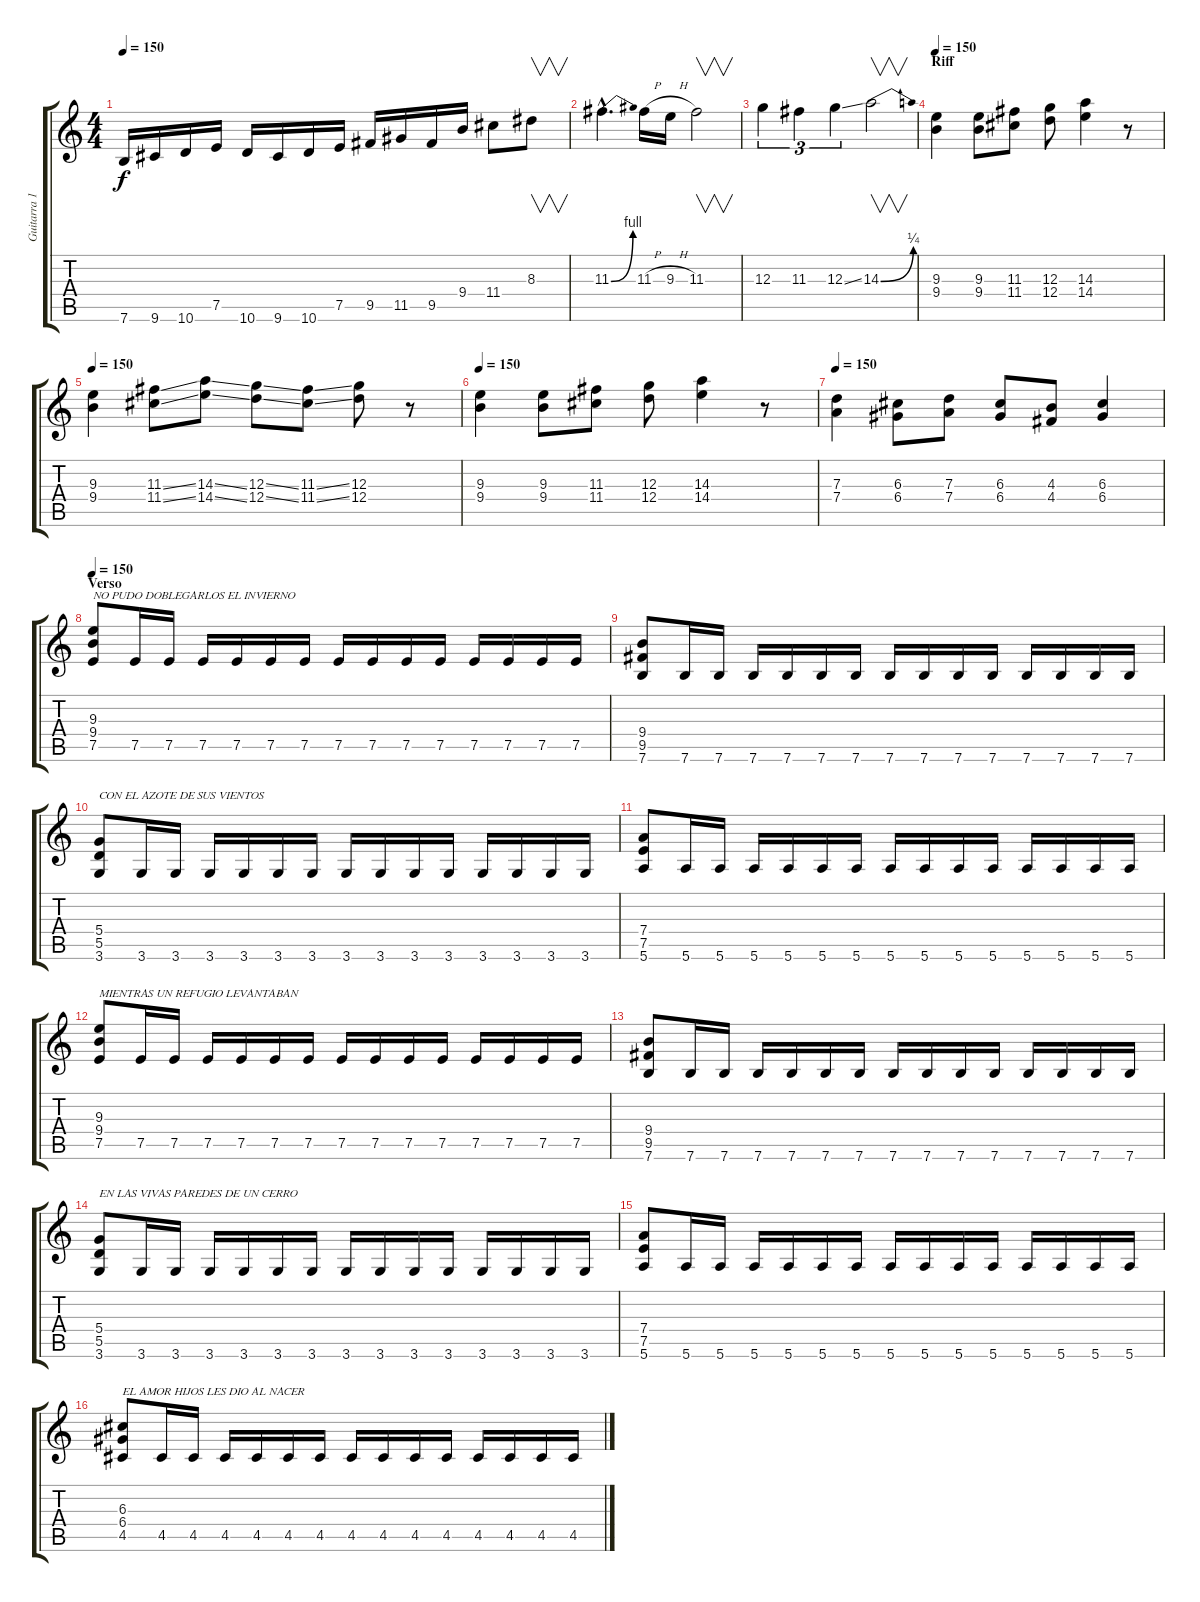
\track ("Guitarra 1" "Guitarra 1") {instrument distortionguitar}
\staff {score tabs}
\tuning (E4 B3 G3 D3 A2 E2) {hide}
\ts (4 4)
\tempo 150
\clef g2
\ks c
7.6.16{dy f} 9.6.16 10.6.16 7.5.16 10.6.16 9.6.16 10.6.16 7.5.16 9.5.16 11.5.16 9.5.16 9.4.16 11.4.8 8.3.8{v} |
11.3{be (bend 0 0 60 4) hac}.4{d} 11.3{h}.16 9.3{h}.16 11.3.2{v} |
12.3.4{tu (3 2)} 11.3.4{tu (3 2)} 12.3{ss}.4{tu (3 2)} 14.3{be (bend 0 0 60 1)}.2{v} |
\section ("" "Riff")
\tempo 150
(9.3 9.4).4 (9.3 9.4).8 (11.3 11.4).8 (12.3 12.4).8 (14.3 14.4).4 r.8 |
\tempo 150
(9.3 9.4).4 (11.3{ss} 11.4{ss}).8 (14.3{ss} 14.4{ss}).8 (12.3{ss} 12.4{ss}).8 (11.3{ss} 11.4{ss}).8 (12.3 12.4).8 r.8 |
\tempo 150
(9.3 9.4).4 (9.3 9.4).8 (11.3 11.4).8 (12.3 12.4).8 (14.3 14.4).4 r.8 |
\tempo 150
(7.3 7.4).4 (6.3 6.4).8 (7.3 7.4).8 (6.3 6.4).8 (4.3 4.4).8 (6.3 6.4).4 |
\section ("" "Verso")
\tempo 150
(9.3 9.4 7.5).8{txt "NO PUDO DOBLEGARLOS EL INVIERNO"} 7.5.16 7.5.16 7.5.16 7.5.16 7.5.16 7.5.16 7.5.16 7.5.16 7.5.16 7.5.16 7.5.16 7.5.16 7.5.16 7.5.16 |
(9.4 9.5 7.6).8 7.6.16 7.6.16 7.6.16 7.6.16 7.6.16 7.6.16 7.6.16 7.6.16 7.6.16 7.6.16 7.6.16 7.6.16 7.6.16 7.6.16 |
(5.4 5.5 3.6).8{txt "CON EL AZOTE DE SUS VIENTOS"} 3.6.16 3.6.16 3.6.16 3.6.16 3.6.16 3.6.16 3.6.16 3.6.16 3.6.16 3.6.16 3.6.16 3.6.16 3.6.16 3.6.16 |
(7.4 7.5 5.6).8 5.6.16 5.6.16 5.6.16 5.6.16 5.6.16 5.6.16 5.6.16 5.6.16 5.6.16 5.6.16 5.6.16 5.6.16 5.6.16 5.6.16 |
(9.3 9.4 7.5).8{txt "MIENTRAS UN REFUGIO LEVANTABAN"} 7.5.16 7.5.16 7.5.16 7.5.16 7.5.16 7.5.16 7.5.16 7.5.16 7.5.16 7.5.16 7.5.16 7.5.16 7.5.16 7.5.16 |
(9.4 9.5 7.6).8 7.6.16 7.6.16 7.6.16 7.6.16 7.6.16 7.6.16 7.6.16 7.6.16 7.6.16 7.6.16 7.6.16 7.6.16 7.6.16 7.6.16 |
(5.4 5.5 3.6).8{txt "EN LAS VIVAS PAREDES DE UN CERRO"} 3.6.16 3.6.16 3.6.16 3.6.16 3.6.16 3.6.16 3.6.16 3.6.16 3.6.16 3.6.16 3.6.16 3.6.16 3.6.16 3.6.16 |
(7.4 7.5 5.6).8 5.6.16 5.6.16 5.6.16 5.6.16 5.6.16 5.6.16 5.6.16 5.6.16 5.6.16 5.6.16 5.6.16 5.6.16 5.6.16 5.6.16 |
(6.3 6.4 4.5).8{txt "EL AMOR HIJOS LES DIO AL NACER"} 4.5.16 4.5.16 4.5.16 4.5.16 4.5.16 4.5.16 4.5.16 4.5.16 4.5.16 4.5.16 4.5.16 4.5.16 4.5.16 4.5.16
